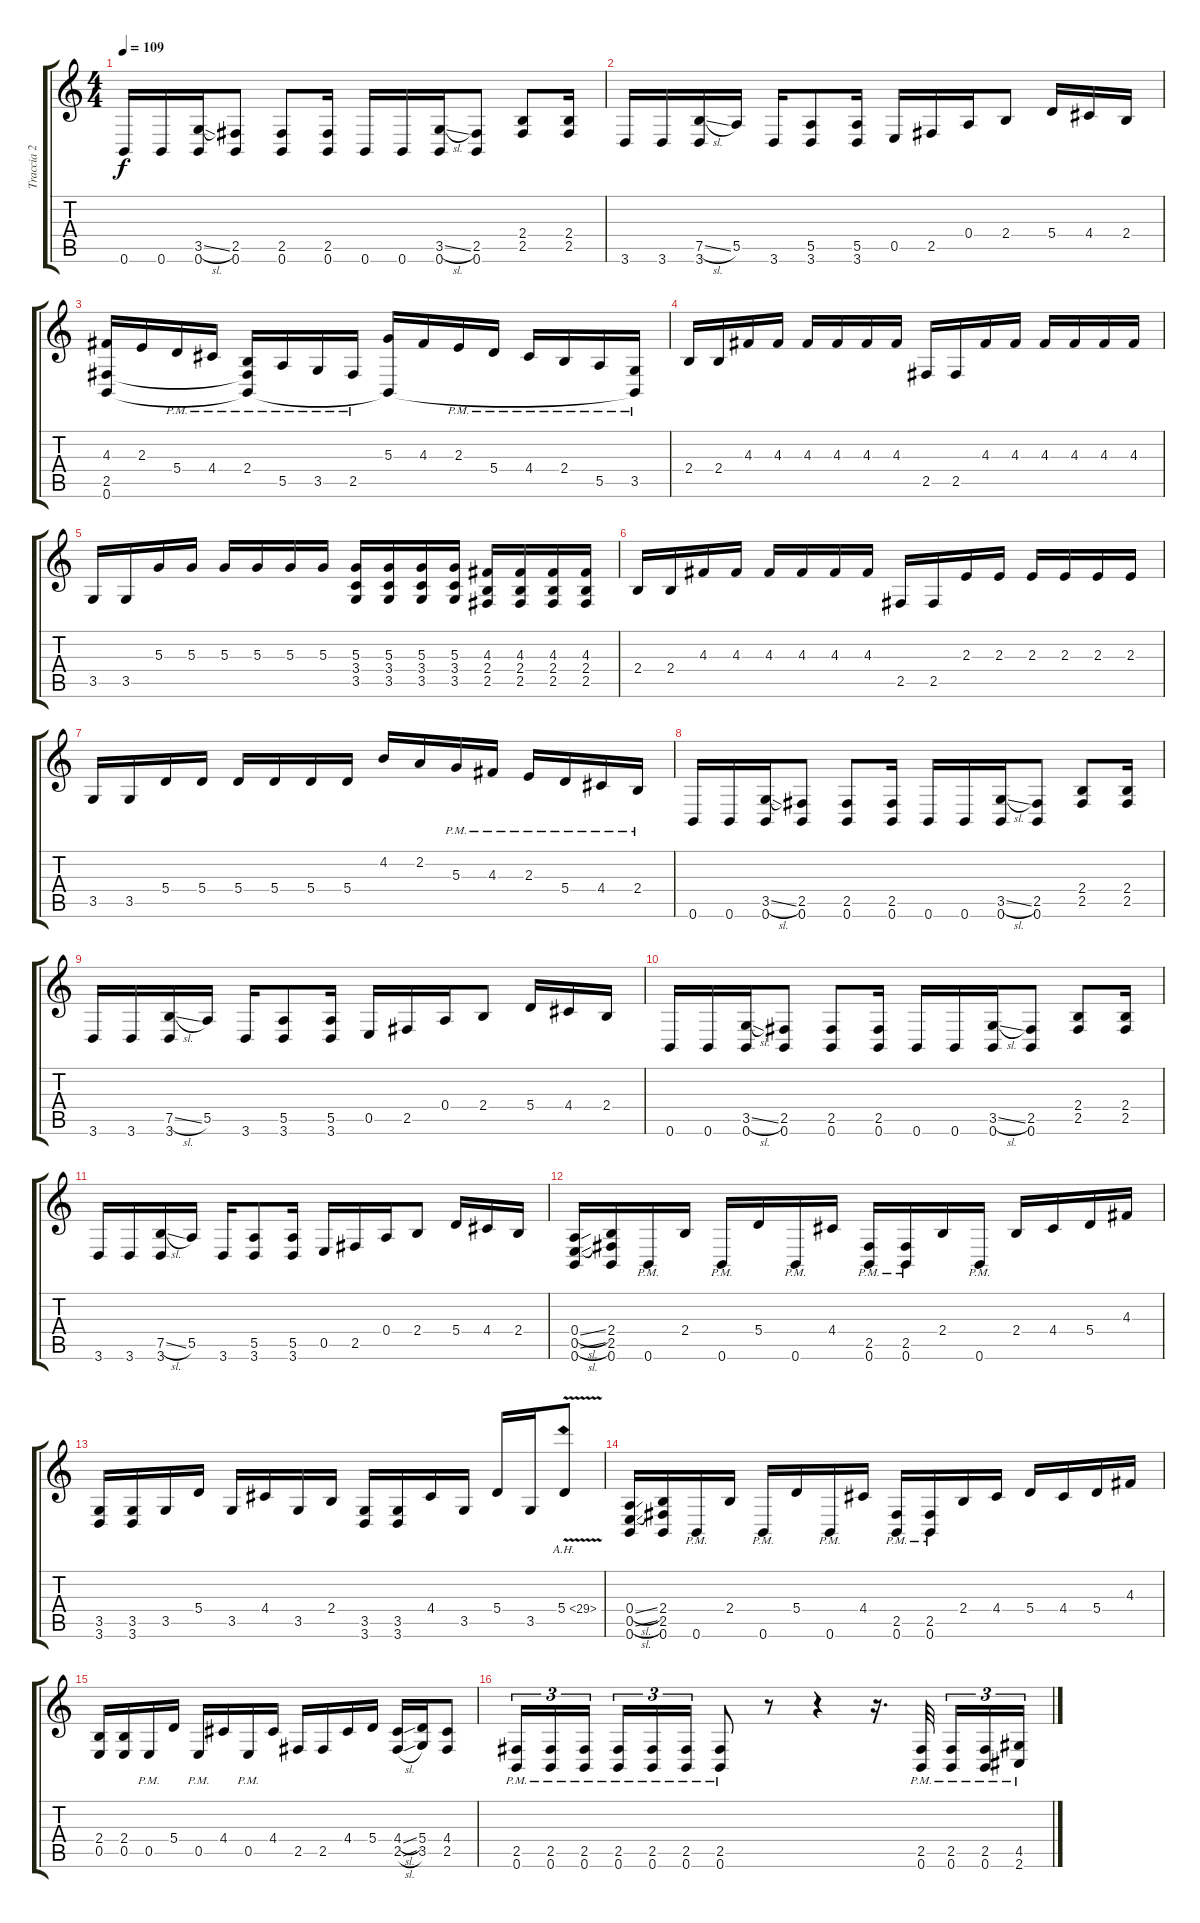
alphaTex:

\track ("Traccia 2" "Traccia 2") {instrument overdrivenguitar}
\staff {score tabs}
\tuning (B3 G3 D3 A2 E2 B1) {hide}
\ts (4 4)
\tempo 109
\clef g2
\ks c
0.6.16{dy f} 0.6.16 (3.5{sl} 0.6).16 (2.5 0.6).8 (2.5 0.6).8 (2.5 0.6).16 0.6.16 0.6.16 (3.5{sl} 0.6).16 (2.5 0.6).8 (2.4 2.5).8 (2.4 2.5).16 |
3.6.16 3.6.16 (7.5{sl} 3.6).16 5.5.16 3.6.16 (5.5 3.6).8 (5.5 3.6).16 0.5.16 2.5.16 0.4.16 2.4.8 5.4.16 4.4.16 2.4.16 |
(4.3 2.5 0.6).16 2.3.16 5.4{pm}.16 4.4{pm}.16 (2.4{pm} 2.5{t} 0.6{t}).16 5.5{pm}.16 3.5{pm}.16 2.5{pm}.16 (5.3 0.6{t}).16 4.3.16 2.3{pm}.16 5.4{pm}.16 4.4{pm}.16 2.4{pm}.16 5.5{pm}.16 (3.5{pm} 0.6{t}).16 |
2.4.16 2.4.16 4.3.16 4.3.16 4.3.16 4.3.16 4.3.16 4.3.16 2.5.16 2.5.16 4.3.16 4.3.16 4.3.16 4.3.16 4.3.16 4.3.16 |
3.5.16 3.5.16 5.3.16 5.3.16 5.3.16 5.3.16 5.3.16 5.3.16 (5.3 3.4 3.5).16 (5.3 3.4 3.5).16 (5.3 3.4 3.5).16 (5.3 3.4 3.5).16 (4.3 2.4 2.5).16 (4.3 2.4 2.5).16 (4.3 2.4 2.5).16 (4.3 2.4 2.5).16 |
2.4.16 2.4.16 4.3.16 4.3.16 4.3.16 4.3.16 4.3.16 4.3.16 2.5.16 2.5.16 2.3.16 2.3.16 2.3.16 2.3.16 2.3.16 2.3.16 |
3.5.16 3.5.16 5.4.16 5.4.16 5.4.16 5.4.16 5.4.16 5.4.16 4.2.16 2.2.16 5.3{pm}.16 4.3{pm}.16 2.3{pm}.16 5.4{pm}.16 4.4{pm}.16 2.4{pm}.16 |
0.6.16 0.6.16 (3.5{sl} 0.6).16 (2.5 0.6).8 (2.5 0.6).8 (2.5 0.6).16 0.6.16 0.6.16 (3.5{sl} 0.6).16 (2.5 0.6).8 (2.4 2.5).8 (2.4 2.5).16 |
3.6.16 3.6.16 (7.5{sl} 3.6).16 5.5.16 3.6.16 (5.5 3.6).8 (5.5 3.6).16 0.5.16 2.5.16 0.4.16 2.4.8 5.4.16 4.4.16 2.4.16 |
0.6.16 0.6.16 (3.5{sl} 0.6).16 (2.5 0.6).8 (2.5 0.6).8 (2.5 0.6).16 0.6.16 0.6.16 (3.5{sl} 0.6).16 (2.5 0.6).8 (2.4 2.5).8 (2.4 2.5).16 |
3.6.16 3.6.16 (7.5{sl} 3.6).16 5.5.16 3.6.16 (5.5 3.6).8 (5.5 3.6).16 0.5.16 2.5.16 0.4.16 2.4.8 5.4.16 4.4.16 2.4.16 |
(0.4{sl} 0.5{sl} 0.6).16 (2.4 2.5 0.6).16 0.6{pm}.16 2.4.16 0.6{pm}.16 5.4.16 0.6{pm}.16 4.4.16 (2.5{pm} 0.6{pm}).16 (2.5{pm} 0.6{pm}).16 2.4.16 0.6{pm}.16 2.4.16 4.4.16 5.4.16 4.3.16 |
(3.5 3.6).16 (3.5 3.6).16 3.5.16 5.4.16 3.5.16 4.4.16 3.5.16 2.4.16 (3.5 3.6).16 (3.5 3.6).16 4.4.16 3.5.16 5.4.16 3.5.16 5.4{ah 24 v}.8 |
(0.4{sl} 0.5{sl} 0.6).16 (2.4 2.5 0.6).16 0.6{pm}.16 2.4.16 0.6{pm}.16 5.4.16 0.6{pm}.16 4.4.16 (2.5{pm} 0.6{pm}).16 (2.5{pm} 0.6{pm}).16 2.4.16 4.4.16 5.4.16 4.4.16 5.4.16 4.3.16 |
(2.4 0.5).16 (2.4 0.5).16 0.5{pm}.16 5.4.16 0.5{pm}.16 4.4.16 0.5{pm}.16 4.4.16 2.5.16 2.5.16 4.4.16 5.4.16 (4.4{sl} 2.5{sl}).16 (5.4 3.5).16 (4.4 2.5).8 |
(2.5{pm} 0.6{pm}).16{tu (3 2)} (2.5{pm} 0.6{pm}).16{tu (3 2)} (2.5{pm} 0.6{pm}).16{tu (3 2) beam splitsecondary} (2.5{pm} 0.6{pm}).16{tu (3 2)} (2.5{pm} 0.6{pm}).16{tu (3 2)} (2.5{pm} 0.6{pm}).16{tu (3 2)} (2.5{pm} 0.6{pm}).8 r.8 r.4 r.16{d} (2.5{pm} 0.6{pm}).32{beam splitsecondary} (2.5{pm} 0.6{pm}).16{tu (3 2)} (2.5{pm} 0.6{pm}).16{tu (3 2)} (4.5{pm} 2.6{pm}).16{tu (3 2)}
